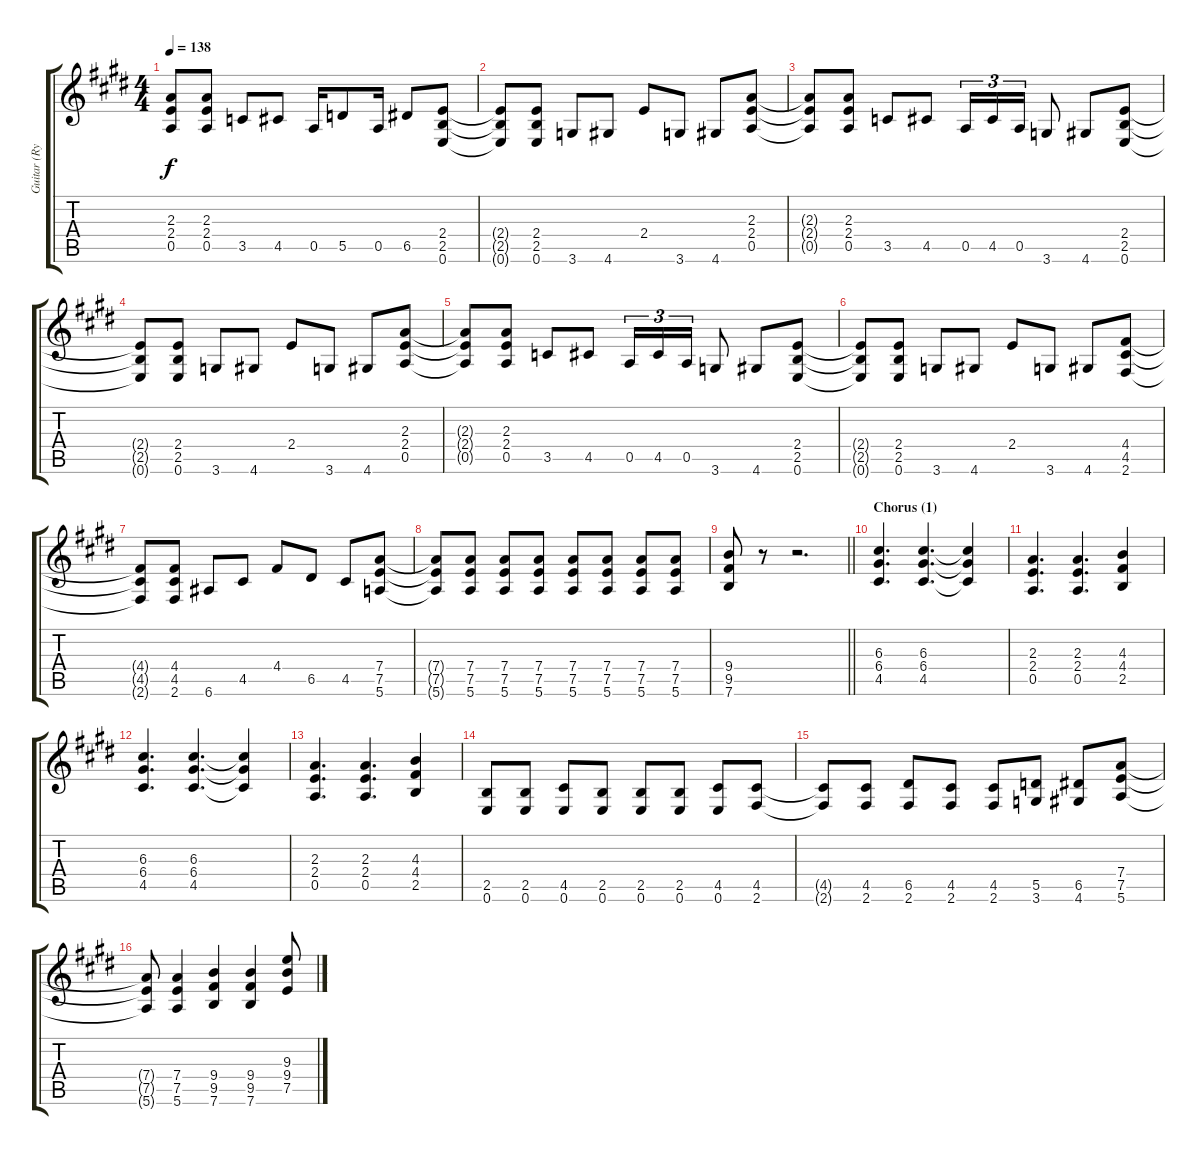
\track ("Guitar (Rythym)" "Guitar (Ry") {instrument overdrivenguitar}
\staff {score tabs}
\tuning (E4 B3 G3 D3 A2 E2) {hide}
\ts (4 4)
\tempo 138
\clef g2
\ks e
(2.3{t} 2.4{t} 0.5{t}).8{dy f} (2.3 2.4 0.5).8 3.5.8 4.5.8 0.5.16 5.5.8 0.5.16 6.5.8 (2.4 2.5 0.6).8 |
(2.4{t} 2.5{t} 0.6{t}).8 (2.4 2.5 0.6).8 3.6.8 4.6.8 2.4.8 3.6.8 4.6.8 (2.3 2.4 0.5).8 |
(2.3{t} 2.4{t} 0.5{t}).8 (2.3 2.4 0.5).8 3.5.8 4.5.8 0.5.16{tu (3 2)} 4.5.16{tu (3 2)} 0.5.16{tu (3 2)} 3.6.8 4.6.8 (2.4 2.5 0.6).8 |
(2.4{t} 2.5{t} 0.6{t}).8 (2.4 2.5 0.6).8 3.6.8 4.6.8 2.4.8 3.6.8 4.6.8 (2.3 2.4 0.5).8 |
(2.3{t} 2.4{t} 0.5{t}).8 (2.3 2.4 0.5).8 3.5.8 4.5.8 0.5.16{tu (3 2)} 4.5.16{tu (3 2)} 0.5.16{tu (3 2)} 3.6.8 4.6.8 (2.4 2.5 0.6).8 |
(2.4{t} 2.5{t} 0.6{t}).8 (2.4 2.5 0.6).8 3.6.8 4.6.8 2.4.8 3.6.8 4.6.8 (4.4 4.5 2.6).8 |
(4.4{t} 4.5{t} 2.6{t}).8 (4.4 4.5 2.6).8 6.6.8 4.5.8 4.4.8 6.5.8 4.5.8 (7.4 7.5 5.6).8 |
(7.4{t} 7.5{t} 5.6{t}).8 (7.4 7.5 5.6).8 (7.4 7.5 5.6).8 (7.4 7.5 5.6).8 (7.4 7.5 5.6).8 (7.4 7.5 5.6).8 (7.4 7.5 5.6).8 (7.4 7.5 5.6).8 |
\barLineRight lightlight
(9.4 9.5 7.6).8 r.8 r.2{d} |
\section ("" "Chorus (1)")
(6.3 6.4 4.5).4{d} (6.3 6.4 4.5).4{d} (6.3{t} 6.4{t} 4.5{t}).4 |
(2.3 2.4 0.5).4{d} (2.3 2.4 0.5).4{d} (4.3 4.4 2.5).4 |
(6.3 6.4 4.5).4{d} (6.3 6.4 4.5).4{d} (6.3{t} 6.4{t} 4.5{t}).4 |
(2.3 2.4 0.5).4{d} (2.3 2.4 0.5).4{d} (4.3 4.4 2.5).4 |
(2.5 0.6).8 (2.5 0.6).8 (4.5 0.6).8 (2.5 0.6).8 (2.5 0.6).8 (2.5 0.6).8 (4.5 0.6).8 (4.5 2.6).8 |
(4.5{t} 2.6{t}).8 (4.5 2.6).8 (6.5 2.6).8 (4.5 2.6).8 (4.5 2.6).8 (5.5 3.6).8 (6.5 4.6).8 (7.4 7.5 5.6).8 |
(7.4{t} 7.5{t} 5.6{t}).8 (7.4 7.5 5.6).4 (9.4 9.5 7.6).4 (9.4 9.5 7.6).4 (9.3 9.4 7.5).8
